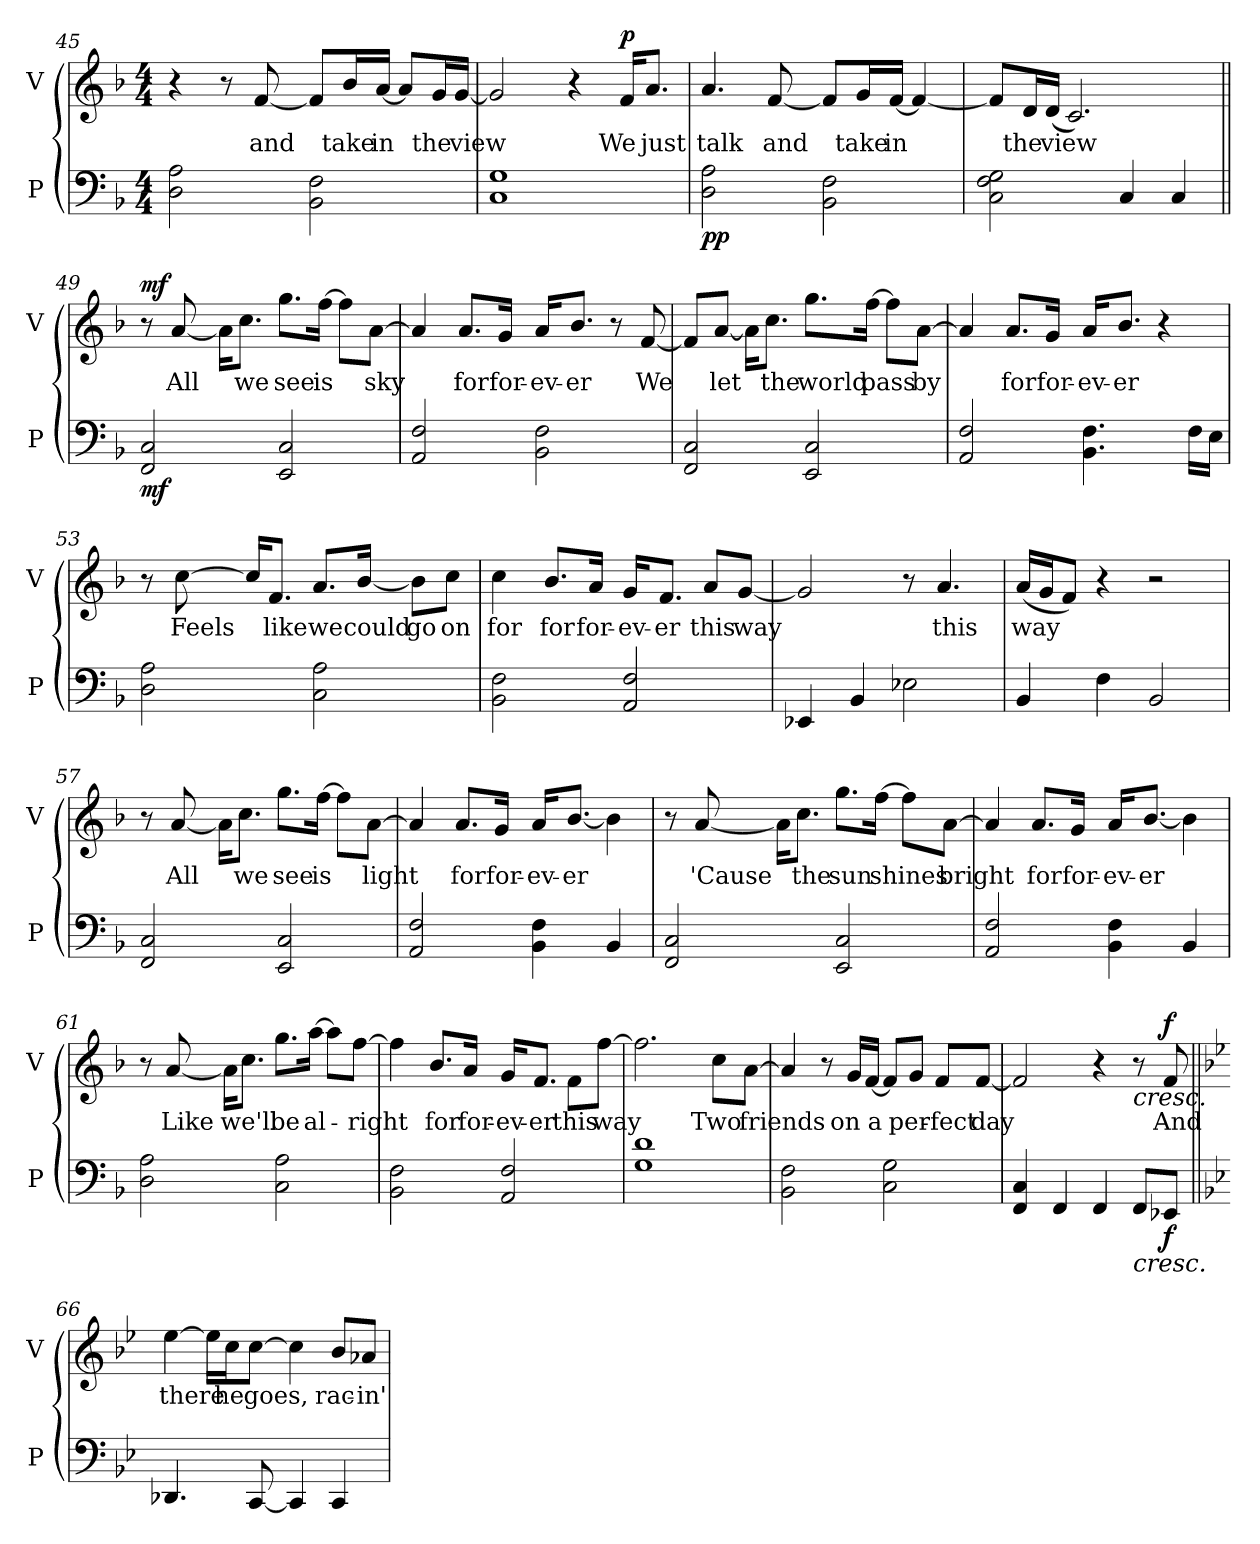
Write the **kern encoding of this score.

**kern	**dynam	**kern	**text	**dynam
*part2	*part2	*part1	*part1	*part1
*staff2	*staff2	*staff1	*staff1	*staff1
*I"P	*	*I"V	*	*
*I'P	*	*I'V	*	*
*clefF4	*	*clefG2	*	*
*k[b-]	*	*k[b-]	*	*
*M4/4	*	*M4/4	*	*
=45	=45	=45	=45	=45
2A 2D	.	4r	.	.
.	.	8r	.	.
.	.	[8f	and	.
2F 2BB-	.	8fL]	.	.
.	.	16b-L	take	.
.	.	[16aJJ	in	.
.	.	8aL]	.	.
.	.	16gL	the	.
.	.	[16gJJ	view	.
=46	=46	=46	=46	=46
1G 1C	.	2g]	.	.
.	.	4r	.	.
!	!	!	!	!LO:DY:b
.	.	16fKL	We	p
.	.	8.aJ	just	.
=47	=47	=47	=47	=47
!	!LO:DY:b	!	!	!
2A 2D	pp	4.a	talk	.
.	.	[8f	and	.
2F 2BB-	.	8fL]	.	.
.	.	16gL	take	.
.	.	[16fJJ	in	.
.	.	4f_	.	.
=48	=48	=48	=48	=48
2G 2C 2F	.	8fL]	.	.
.	.	16dL	the	.
.	.	(16dJJ	view	.
.	.	2.c)	.	.
4C	.	.	.	.
4C	.	.	.	.
=49||	=49||	=49||	=49||	=49||
!	!LO:DY:b	!	!	!LO:DY:b
2FF 2C	mf	8r	.	mf
.	.	[8a	All	.
.	.	16aKL]	.	.
.	.	8.ccJ	we	.
2C 2EE	.	8.ggL	see	.
.	.	[16ffJk	is	.
.	.	8ffL]	.	.
.	.	[8aJ	sky	.
=50	=50	=50	=50	=50
2F 2AA	.	4a]	.	.
.	.	8.aL	for	.
.	.	16gJk	for-	.
2F 2BB-	.	16aKL	-ev-	.
.	.	8.b-J	-er	.
.	.	8r	.	.
.	.	[8f	We	.
=51	=51	=51	=51	=51
2C 2FF	.	8fL]	.	.
.	.	[8aJ	let	.
.	.	16aKL]	.	.
.	.	8.ccJ	the	.
2C 2EE	.	8.ggL	world	.
.	.	[16ffJk	pass	.
.	.	8ffL]	.	.
.	.	[8aJ	by	.
=52	=52	=52	=52	=52
2F 2AA	.	4a]	.	.
.	.	8.aL	for	.
.	.	16gJk	for-	.
4.F 4.BB-	.	16aKL	-ev-	.
.	.	8.b-J	-er	.
.	.	4r	.	.
16FLL	.	.	.	.
16EJJ	.	.	.	.
=53	=53	=53	=53	=53
2A 2D	.	8r	.	.
.	.	[8cc	Feels	.
.	.	16ccKL]	.	.
.	.	8.fJ	like	.
2A 2C	.	8.aL	we	.
.	.	[16b-Jk	could	.
.	.	8b-L]	go	.
.	.	8ccJ	on	.
=54	=54	=54	=54	=54
2F 2BB-	.	4cc	for	.
.	.	8.b-L	for	.
.	.	16aJk	for-	.
2F 2AA	.	16gKL	-ev-	.
.	.	8.fJ	-er	.
.	.	8aL	this	.
.	.	[8gJ	way	.
=55	=55	=55	=55	=55
4EE-X	.	2g]	.	.
4BB-	.	.	.	.
2E-X	.	8r	.	.
.	.	4.a	this	.
=56	=56	=56	=56	=56
4BB-	.	(16aLL	way	.
.	.	16gJ	.	.
.	.	8fJ)	.	.
4F	.	4r	.	.
2BB-	.	2r	.	.
=57	=57	=57	=57	=57
2FF 2C	.	8r	.	.
.	.	[8a	All	.
.	.	16aKL]	.	.
.	.	8.ccJ	we	.
2C 2EE	.	8.ggL	see	.
.	.	[16ffJk	is	.
.	.	8ffL]	.	.
.	.	[8aJ	light	.
=58	=58	=58	=58	=58
2AA 2F	.	4a]	.	.
.	.	8.aL	for	.
.	.	16gJk	for-	.
4F 4BB-	.	16aKL	-ev-	.
.	.	[8.b-J	-er	.
4BB-	.	4b-]	.	.
=59	=59	=59	=59	=59
2FF 2C	.	8r	.	.
.	.	[8a	'Cause	.
.	.	16aKL]	.	.
.	.	8.ccJ	the	.
2C 2EE	.	8.ggL	sun	.
.	.	[16ffJk	shines	.
.	.	8ffL]	.	.
.	.	[8aJ	bright	.
=60	=60	=60	=60	=60
2AA 2F	.	4a]	.	.
.	.	8.aL	for	.
.	.	16gJk	for-	.
4BB- 4F	.	16aKL	-ev-	.
.	.	[8.b-J	-er	.
4BB-	.	4b-]	.	.
=61	=61	=61	=61	=61
2A 2D	.	8r	.	.
.	.	[8a	Like	.
.	.	16aKL]	.	.
.	.	8.ccJ	we'll	.
2A 2C	.	8.ggL	be	.
.	.	[16aaJk	al-	.
.	.	8aaL]	.	.
.	.	[8ffJ	right	.
=62	=62	=62	=62	=62
2F 2BB-	.	4ff]	.	.
.	.	8.b-L	for	.
.	.	16aJk	for-	.
2F 2AA	.	16gKL	-ev-	.
.	.	8.fJ	-er	.
.	.	8fL	this	.
.	.	[8ffJ	way	.
=63	=63	=63	=63	=63
1d 1G	.	2.ff]	.	.
.	.	8ccL	Two	.
.	.	[8aJ	friends	.
=64	=64	=64	=64	=64
2F 2BB-	.	4a]	.	.
.	.	8r	.	.
.	.	16gLL	on	.
.	.	[16fJJ	a	.
2C 2G	.	8fL]	.	.
.	.	8gJ	per-	.
.	.	8fL	-fect	.
.	.	[8fJ	day	.
=65	=65	=65	=65	=65
4C 4FF	.	2f]	.	.
4FF	.	.	.	.
4FF	.	4r	.	.
!	!LO:HP:b	!	!	!LO:HP:b
8FFL	<	8r	.	<
!	!LO:DY:b	!	!	!LO:DY:b
8EE-XJ	f	8f	And	f
.	[	.	.	[
=66||	=66||	=66||	=66||	=66||
*k[b-e-]	*	*k[b-e-]	*	*
*	*	*MM88	*	*
4.DD-X	.	[4ee-	there	.
.	.	16ee-LL]	.	.
.	.	16ccJ	he	.
[8CC	.	[8ccJ	goes,	.
4CC]	.	4cc]	.	.
4CC	.	8b-L	rac-	.
.	.	8a-XJ	-in'	.
=	=	=	=	=
*-	*-	*-	*-	*-
